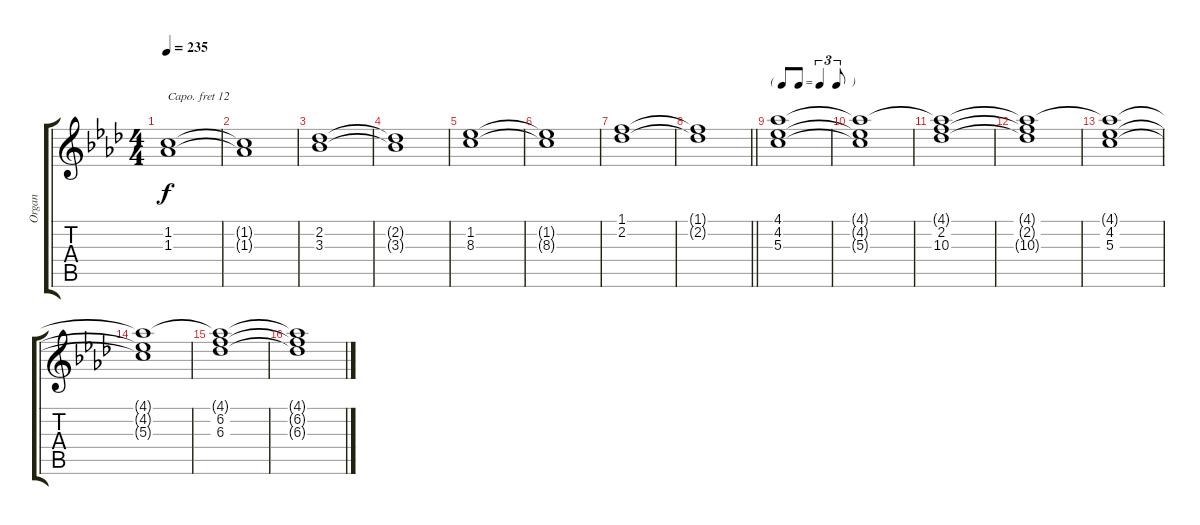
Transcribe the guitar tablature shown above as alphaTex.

\track ("Organ" "Organ") {instrument drawbarorgan}
\staff {score tabs}
\capo 12
\tuning (E4 B3 G3 D3 A2 E2) {hide}
\ts (4 4)
\tempo 235
\clef g2
\ks ab
(1.2 1.3).1{dy f} |
(1.2{t} 1.3{t}).1 |
(2.2 3.3).1 |
(2.2{t} 3.3{t}).1 |
(1.2 8.3).1 |
(1.2{t} 8.3{t}).1 |
(1.1 2.2).1 |
\barLineRight lightlight
(1.1{t} 2.2{t}).1 |
\tf triplet8th
\section ("" "")
(4.1 4.2 5.3).1 |
(4.1{t} 4.2{t} 5.3{t}).1 |
(4.1{t} 2.2 10.3).1 |
(4.1{t} 2.2{t} 10.3{t}).1 |
(4.1{t} 4.2 5.3).1 |
(4.1{t} 4.2{t} 5.3{t}).1 |
(4.1{t} 6.2 6.3).1 |
(4.1{t} 6.2{t} 6.3{t}).1
